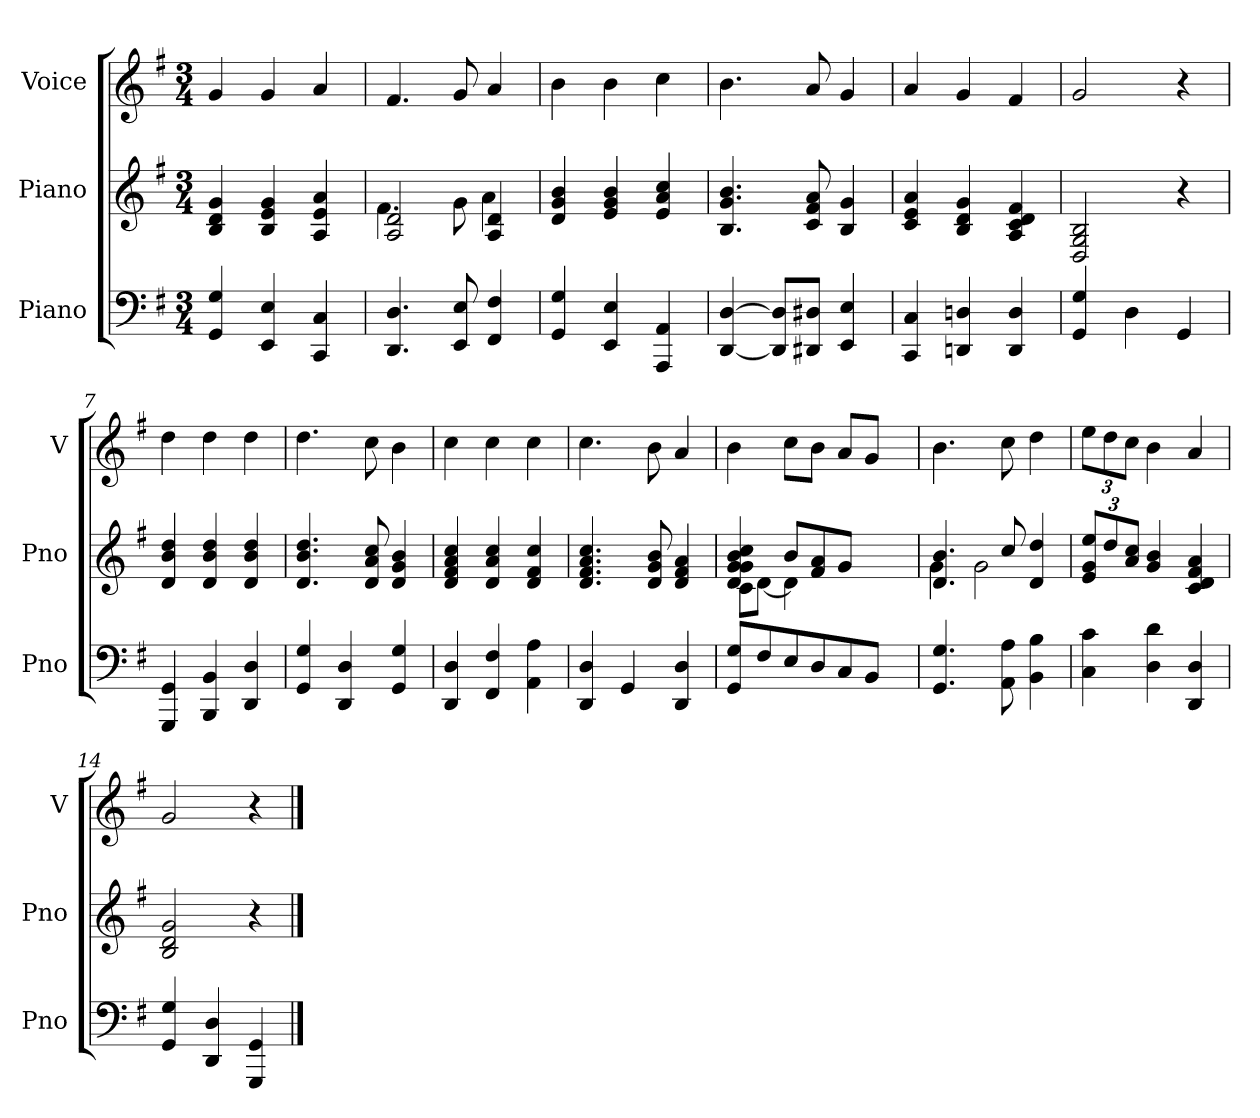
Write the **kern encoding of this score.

**kern	**kern	**kern
*part3	*part2	*part1
*staff3	*staff2	*staff1
*I"Piano	*I"Piano	*I"Voice
*I'Pno	*I'Pno	*I'V
*clefF4	*clefG2	*clefG2
*k[f#]	*k[f#]	*k[f#]
*M3/4	*M3/4	*M3/4
*MM92	*MM92	*MM92
=1	=1	=1
4GG/ 4G/	4B/ 4d/ 4g/	4g/
4EE/ 4E/	4B/ 4e/ 4g/	4g/
4CC/ 4C/	4A/ 4e/ 4a/	4a/
=2	=2	=2
*	*^	*
4.DD/ 4.D/	2A/ 2d/	4.f#\	4.f#/
8EE/ 8E/	.	8g\	8g/
4FF#/ 4F#/	4A/ 4d/	4a\	4a/
*	*v	*v	*
=3	=3	=3
4GG/ 4G/	4d/ 4g/ 4b/	4b\
4EE/ 4E/	4e/ 4g/ 4b/	4b\
4AAA/ 4AA/	4e/ 4a/ 4cc/	4cc\
=4	=4	=4
[4DD/ [4D/	4.B/ 4.g/ 4.b/	4.b\
8DD/] 8D/]L	.	.
8DD#X/ 8D#X/J	8c/ 8f#/ 8a/	8a/
4EE/ 4E/	4B/ 4g/	4g/
=5	=5	=5
4CC/ 4C/	4c/ 4e/ 4a/	4a/
4DDn/ 4Dn/	4B/ 4d/ 4g/	4g/
4DD/ 4D/	4A/ 4c/ 4d/ 4f#/	4f#/
=6	=6	=6
4GG/ 4G/	2D/ 2G/ 2B/	2g/
4D\	.	.
4GG/	4r	4r
=7	=7	=7
4GGG/ 4GG/	4d/ 4b/ 4dd/	4dd\
4BBB/ 4BB/	4d/ 4b/ 4dd/	4dd\
4DD/ 4D/	4d/ 4b/ 4dd/	4dd\
=8	=8	=8
4GG/ 4G/	4.d/ 4.b/ 4.dd/	4.dd\
4DD/ 4D/	.	.
.	8d/ 8a/ 8cc/	8cc\
4GG/ 4G/	4d/ 4g/ 4b/	4b\
!!LO:LB:g=z
=9	=9	=9
4DD/ 4D/	4d/ 4f#/ 4a/ 4cc/	4cc\
4FF#/ 4F#/	4d/ 4a/ 4cc/	4cc\
4AA\ 4A\	4d/ 4f#/ 4cc/	4cc\
=10	=10	=10
4DD/ 4D/	4.d/ 4.f#/ 4.a/ 4.cc/	4.cc\
4GG/	.	.
.	8d/ 8g/ 8b/	8b\
4DD/ 4D/	4d/ 4f#/ 4a/	4a/
=11	=11	=11
*	*^	*
8GG/ 8G/L	4d/ 4g/ 4g/ 4b/ 4cc/	8c\L	4b\
8F#/	.	[8d\J	.
8E/	8b/L	4d\]	8cc\L
8D/	8f#/ 8a/	.	8b\J
8C/	8g/J	4ryy	8a/L
8BB/J	4ryy	.	8g/J
8ryy	.	8ryy	8ryy
=12	=12	=12	=12
4.GG/ 4.G/	4.d/ 4.b/	4g\	4.b\
.	.	2g\	.
8AA\ 8A\	8cc/	.	8cc\
4BB\ 4B\	4d/ 4dd/	.	4dd\
*	*v	*v	*
=13	=13	=13
4C\ 4c\	12e/ 12g/ 12ee/L	12ee\L
.	12dd/	12dd\
.	12a/ 12cc/J	12cc\J
4D\ 4d\	4g/ 4b/	4b\
4DD/ 4D/	4c/ 4d/ 4f#/ 4a/	4a/
=14	=14	=14
4GG/ 4G/	2B/ 2d/ 2g/	2g/
4DD/ 4D/	.	.
4GGG/ 4GG/	4r	4r
==	==	==
*-	*-	*-
